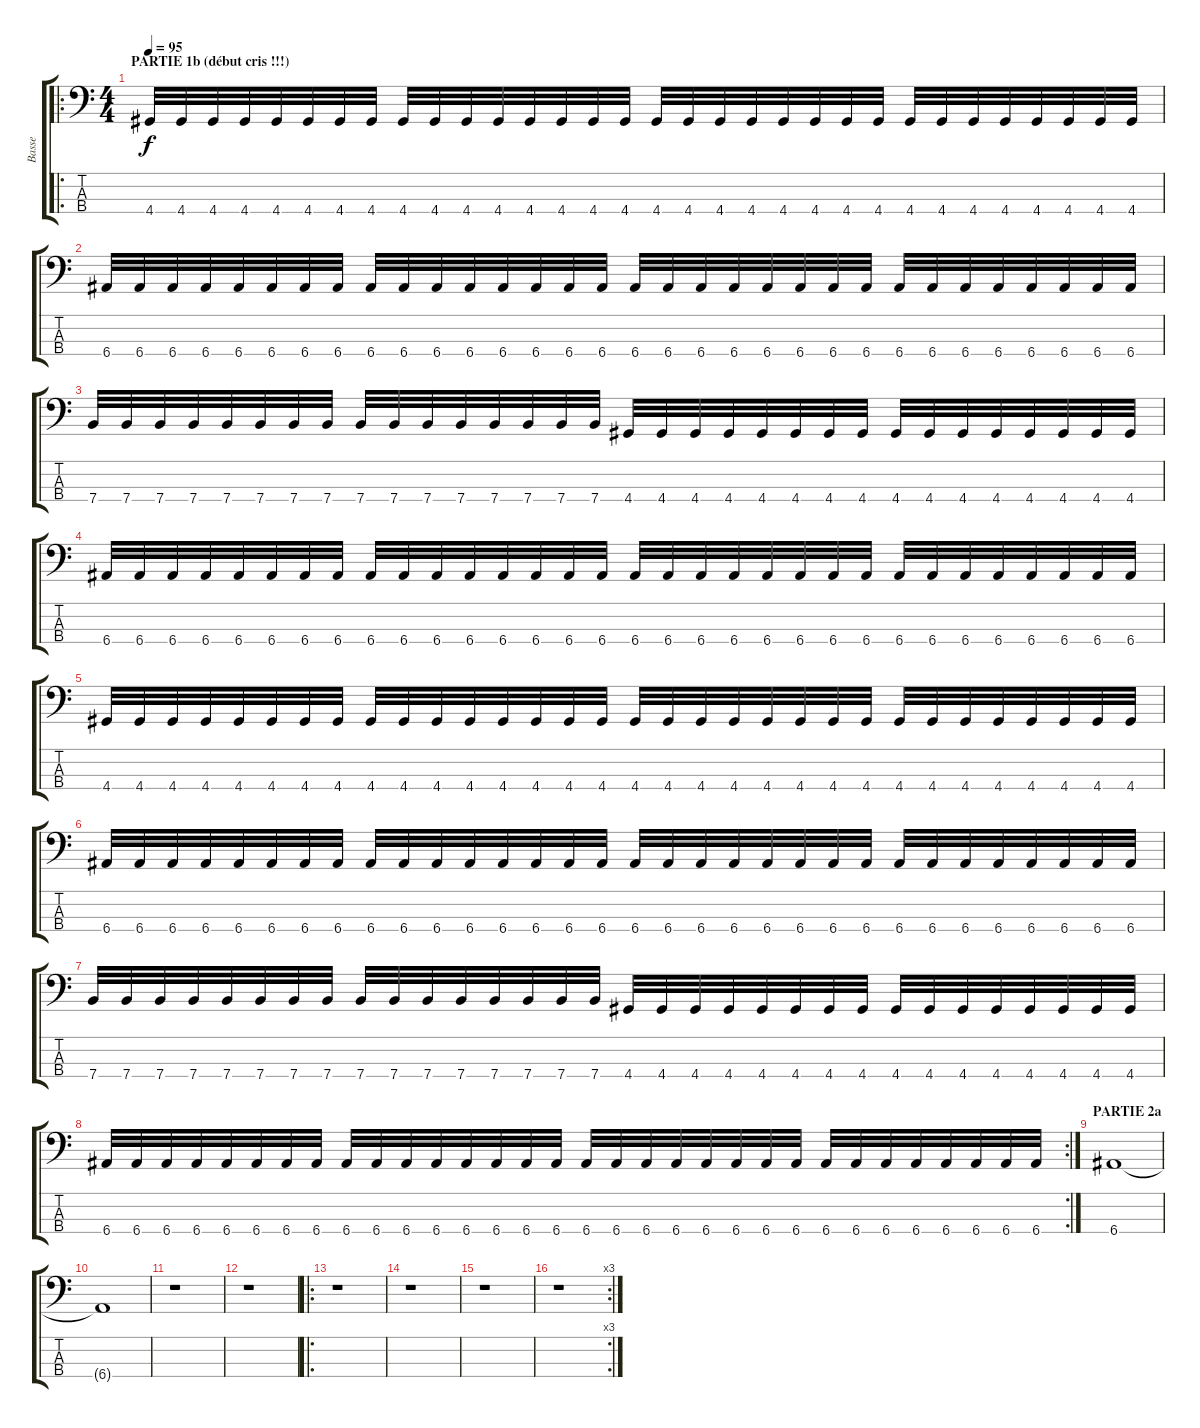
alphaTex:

\track ("Basse" "Basse") {instrument electricbasspick}
\staff {score tabs}
\tuning (G2 D2 A1 E1) {hide}
\ro
\ts (4 4)
\section ("" "PARTIE 1b (début cris !!!)")
\tempo 95
\clef f4
\ks c
4.4.32{dy f} 4.4.32 4.4.32 4.4.32 4.4.32 4.4.32 4.4.32 4.4.32 4.4.32 4.4.32 4.4.32 4.4.32 4.4.32 4.4.32 4.4.32 4.4.32 4.4.32 4.4.32 4.4.32 4.4.32 4.4.32 4.4.32 4.4.32 4.4.32 4.4.32 4.4.32 4.4.32 4.4.32 4.4.32 4.4.32 4.4.32 4.4.32 |
6.4.32 6.4.32 6.4.32 6.4.32 6.4.32 6.4.32 6.4.32 6.4.32 6.4.32 6.4.32 6.4.32 6.4.32 6.4.32 6.4.32 6.4.32 6.4.32 6.4.32 6.4.32 6.4.32 6.4.32 6.4.32 6.4.32 6.4.32 6.4.32 6.4.32 6.4.32 6.4.32 6.4.32 6.4.32 6.4.32 6.4.32 6.4.32 |
7.4.32 7.4.32 7.4.32 7.4.32 7.4.32 7.4.32 7.4.32 7.4.32 7.4.32 7.4.32 7.4.32 7.4.32 7.4.32 7.4.32 7.4.32 7.4.32 4.4.32 4.4.32 4.4.32 4.4.32 4.4.32 4.4.32 4.4.32 4.4.32 4.4.32 4.4.32 4.4.32 4.4.32 4.4.32 4.4.32 4.4.32 4.4.32 |
6.4.32 6.4.32 6.4.32 6.4.32 6.4.32 6.4.32 6.4.32 6.4.32 6.4.32 6.4.32 6.4.32 6.4.32 6.4.32 6.4.32 6.4.32 6.4.32 6.4.32 6.4.32 6.4.32 6.4.32 6.4.32 6.4.32 6.4.32 6.4.32 6.4.32 6.4.32 6.4.32 6.4.32 6.4.32 6.4.32 6.4.32 6.4.32 |
4.4.32 4.4.32 4.4.32 4.4.32 4.4.32 4.4.32 4.4.32 4.4.32 4.4.32 4.4.32 4.4.32 4.4.32 4.4.32 4.4.32 4.4.32 4.4.32 4.4.32 4.4.32 4.4.32 4.4.32 4.4.32 4.4.32 4.4.32 4.4.32 4.4.32 4.4.32 4.4.32 4.4.32 4.4.32 4.4.32 4.4.32 4.4.32 |
6.4.32 6.4.32 6.4.32 6.4.32 6.4.32 6.4.32 6.4.32 6.4.32 6.4.32 6.4.32 6.4.32 6.4.32 6.4.32 6.4.32 6.4.32 6.4.32 6.4.32 6.4.32 6.4.32 6.4.32 6.4.32 6.4.32 6.4.32 6.4.32 6.4.32 6.4.32 6.4.32 6.4.32 6.4.32 6.4.32 6.4.32 6.4.32 |
7.4.32 7.4.32 7.4.32 7.4.32 7.4.32 7.4.32 7.4.32 7.4.32 7.4.32 7.4.32 7.4.32 7.4.32 7.4.32 7.4.32 7.4.32 7.4.32 4.4.32 4.4.32 4.4.32 4.4.32 4.4.32 4.4.32 4.4.32 4.4.32 4.4.32 4.4.32 4.4.32 4.4.32 4.4.32 4.4.32 4.4.32 4.4.32 |
\rc 2
6.4.32 6.4.32 6.4.32 6.4.32 6.4.32 6.4.32 6.4.32 6.4.32 6.4.32 6.4.32 6.4.32 6.4.32 6.4.32 6.4.32 6.4.32 6.4.32 6.4.32 6.4.32 6.4.32 6.4.32 6.4.32 6.4.32 6.4.32 6.4.32 6.4.32 6.4.32 6.4.32 6.4.32 6.4.32 6.4.32 6.4.32 6.4.32 |
\section ("" "PARTIE 2a")
6.4.1 |
6.4{t}.1 |
r.1 |
r.1 |
\ro
r.1 |
r.1 |
r.1 |
\rc 3
r.1
